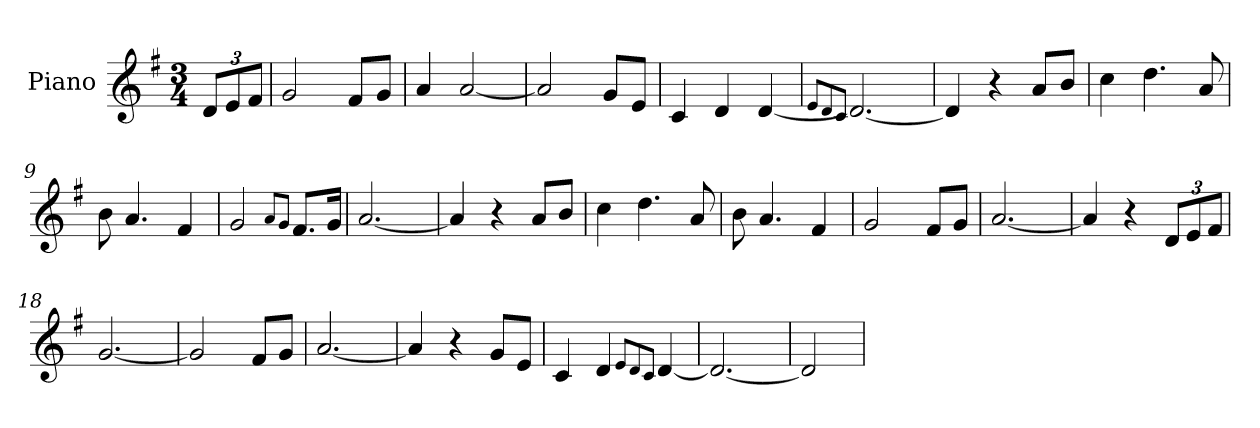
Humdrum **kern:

**kern
*part1
*staff1
*I"Piano
*I'Pno
*clefG2
*k[f#]
*D:mix
*M3/4
=1
12d/L
12e/
12f#/J
=2
2g/
8f#/L
8g/J
=3
4a/
[2a/
=4
2a/]
8g/L
8e/J
=5
4c/
4d/
[4d/
=6
8qe/L
8qd/
8qc/J
2.d/_
=7
4d/]
4r
8a/L
8b/J
=8
4cc\
4.dd\
8a/
=9
8b\
4.a/
4f#/
=10
2g/
8qa/L
8qg/J
8.f#/L
16g/Jk
=11
[2.a/
=12
4a/]
4r
8a/L
8b/J
=13
4cc\
4.dd\
8a/
=14
8b\
4.a/
4f#/
=15
2g/
8f#/L
8g/J
=16
[2.a/
=17
4a/]
4r
12d/L
12e/
12f#/J
=18
[2.g/
=19
2g/]
8f#/L
8g/J
=20
[2.a/
=21
4a/]
4r
8g/L
8e/J
=22
4c/
4d/
8qe/L
8qd/
8qc/J
[4d/
=23
2.d/_
=24
2d/]
=
*-
